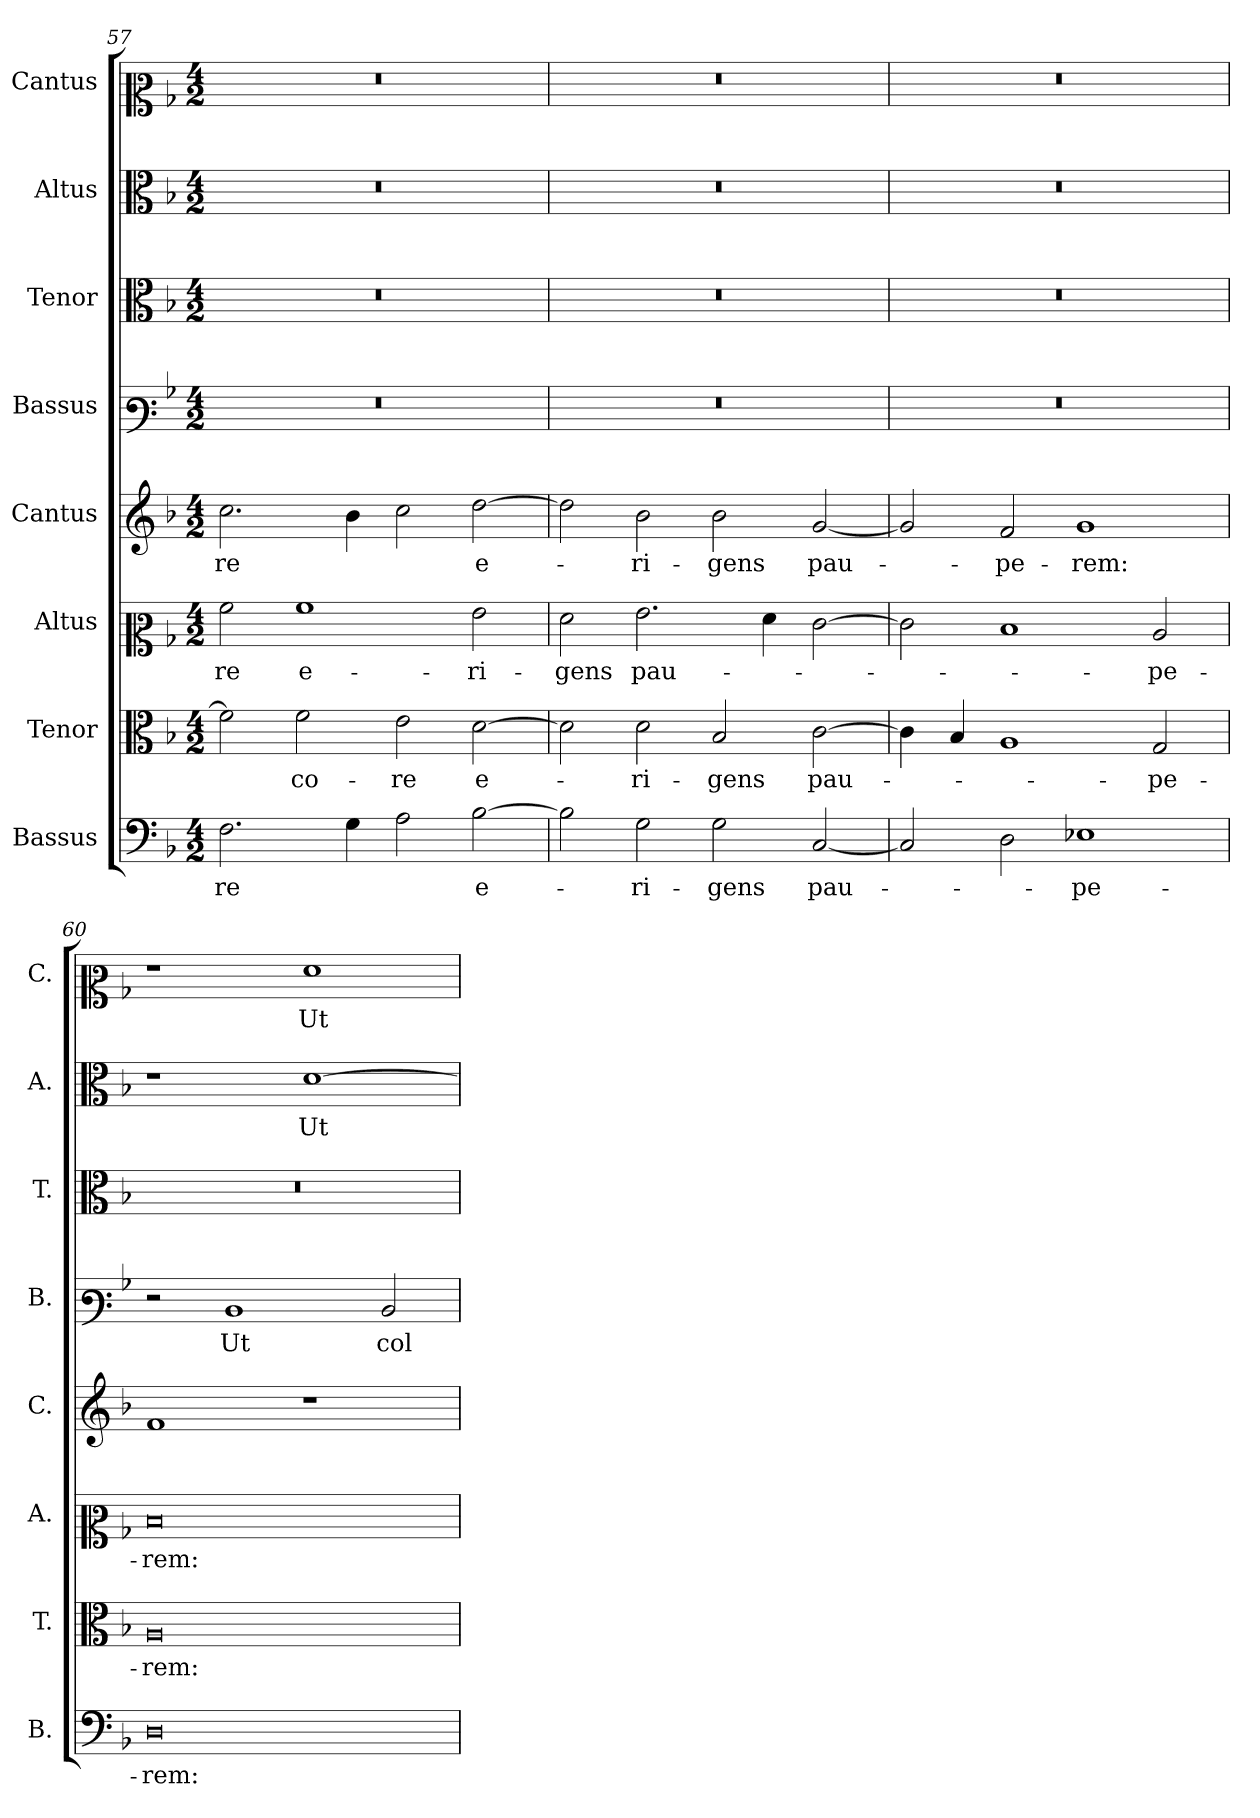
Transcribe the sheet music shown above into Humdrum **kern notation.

**kern	**text	**kern	**text	**kern	**text	**kern	**text	**kern	**text	**kern	**kern	**text	**kern	**text
*part8	*part8	*part7	*part7	*part6	*part6	*part5	*part5	*part4	*part4	*part3	*part2	*part2	*part1	*part1
*staff8	*staff8	*staff7	*staff7	*staff6	*staff6	*staff5	*staff5	*staff4	*staff4	*staff3	*staff2	*staff2	*staff1	*staff1
*I"Bassus	*	*I"Tenor	*	*I"Altus	*	*I"Cantus	*	*I"Bassus	*	*I"Tenor	*I"Altus	*	*I"Cantus	*
*I'B.	*	*I'T.	*	*I'A.	*	*I'C.	*	*I'B.	*	*I'T.	*I'A.	*	*I'C.	*
*clefF4	*	*clefC3	*	*clefC2	*	*clefG2	*	*clefF3	*	*clefC3	*clefC3	*	*clefC2	*
*k[b-]	*	*k[b-]	*	*k[b-]	*	*k[b-]	*	*k[b-]	*	*k[b-]	*k[b-]	*	*k[b-]	*
*M4/2	*	*M4/2	*	*M4/2	*	*M4/2	*	*M4/2	*	*M4/2	*M4/2	*	*M4/2	*
=57	=57	=57	=57	=57	=57	=57	=57	=57	=57	=57	=57	=57	=57	=57
!	!LO:LY:b	!	!	!	!LO:LY:b	!	!LO:LY:b	!	!	!	!	!	!	!
2.F\	-re	2f\]	.	2a\	-re	2.cc\	-re	0r	.	0r	0r	.	0r	.
!	!	!	!LO:LY:b	!	!LO:LY:b	!	!	!	!	!	!	!	!	!
.	.	2f\	-co-	1a	e-	.	.	.	.	.	.	.	.	.
4G\	.	.	.	.	.	4b-\	.	.	.	.	.	.	.	.
!	!	!	!LO:LY:b	!	!	!	!	!	!	!	!	!	!	!
2A\	.	2e\	-re	.	.	2cc\	.	.	.	.	.	.	.	.
!	!LO:LY:b	!	!LO:LY:b	!	!LO:LY:b	!	!LO:LY:b	!	!	!	!	!	!	!
[2B-\	e-	[2d\	e-	2g\	-ri-	[2dd\	e-	.	.	.	.	.	.	.
!!LO:PB:g=z
=58	=58	=58	=58	=58	=58	=58	=58	=58	=58	=58	=58	=58	=58	=58
!	!	!	!	!	!LO:LY:b	!	!	!	!	!	!	!	!	!
2B-\]	.	2d\]	.	2f\	-gens	2dd\]	.	0r	.	0r	0r	.	0r	.
!	!LO:LY:b	!	!LO:LY:b	!	!LO:LY:b	!	!LO:LY:b	!	!	!	!	!	!	!
2G\	-ri-	2d\	-ri-	2.g\	pau-	2b-\	-ri-	.	.	.	.	.	.	.
!	!LO:LY:b	!	!LO:LY:b	!	!	!	!LO:LY:b	!	!	!	!	!	!	!
2G\	-gens	2B-/	-gens	.	.	2b-\	-gens	.	.	.	.	.	.	.
.	.	.	.	4f\	.	.	.	.	.	.	.	.	.	.
!	!LO:LY:b	!	!LO:LY:b	!	!	!	!LO:LY:b	!	!	!	!	!	!	!
[2C/	pau-	[2c\	pau-	[2e\	.	[2g/	pau-	.	.	.	.	.	.	.
=59	=59	=59	=59	=59	=59	=59	=59	=59	=59	=59	=59	=59	=59	=59
2C/]	.	4c\]	.	2e\]	.	2g/]	.	0r	.	0r	0r	.	0r	.
.	.	4B-/	.	.	.	.	.	.	.	.	.	.	.	.
!	!	!	!	!	!	!	!LO:LY:b	!	!	!	!	!	!	!
2D\	.	1A	.	1d	.	2f/	-pe-	.	.	.	.	.	.	.
!	!LO:LY:b	!	!	!	!	!	!LO:LY:b	!	!	!	!	!	!	!
1E-X	-pe-	.	.	.	.	1g	-rem:	.	.	.	.	.	.	.
!	!	!	!LO:LY:b	!	!LO:LY:b	!	!	!	!	!	!	!	!	!
.	.	2G/	-pe-	2c/	-pe-	.	.	.	.	.	.	.	.	.
=60	=60	=60	=60	=60	=60	=60	=60	=60	=60	=60	=60	=60	=60	=60
!	!LO:LY:b	!	!LO:LY:b	!	!LO:LY:b	!	!	!	!	!	!	!	!	!
0D	-rem:	0A	-rem:	0d	-rem:	1f	.	2r	.	0r	1r	.	1r	.
!	!	!	!	!	!	!	!	!	!LO:LY:b	!	!	!	!	!
.	.	.	.	.	.	.	.	1D	Ut	.	.	.	.	.
!	!	!	!	!	!	!	!	!	!	!	!	!LO:LY:b	!	!LO:LY:b
.	.	.	.	.	.	1r	.	.	.	.	[1d	Ut	1f	Ut
!	!	!	!	!	!	!	!	!	!LO:LY:b	!	!	!	!	!
.	.	.	.	.	.	.	.	2D/	col-	.	.	.	.	.
=	=	=	=	=	=	=	=	=	=	=	=	=	=	=
*-	*-	*-	*-	*-	*-	*-	*-	*-	*-	*-	*-	*-	*-	*-
